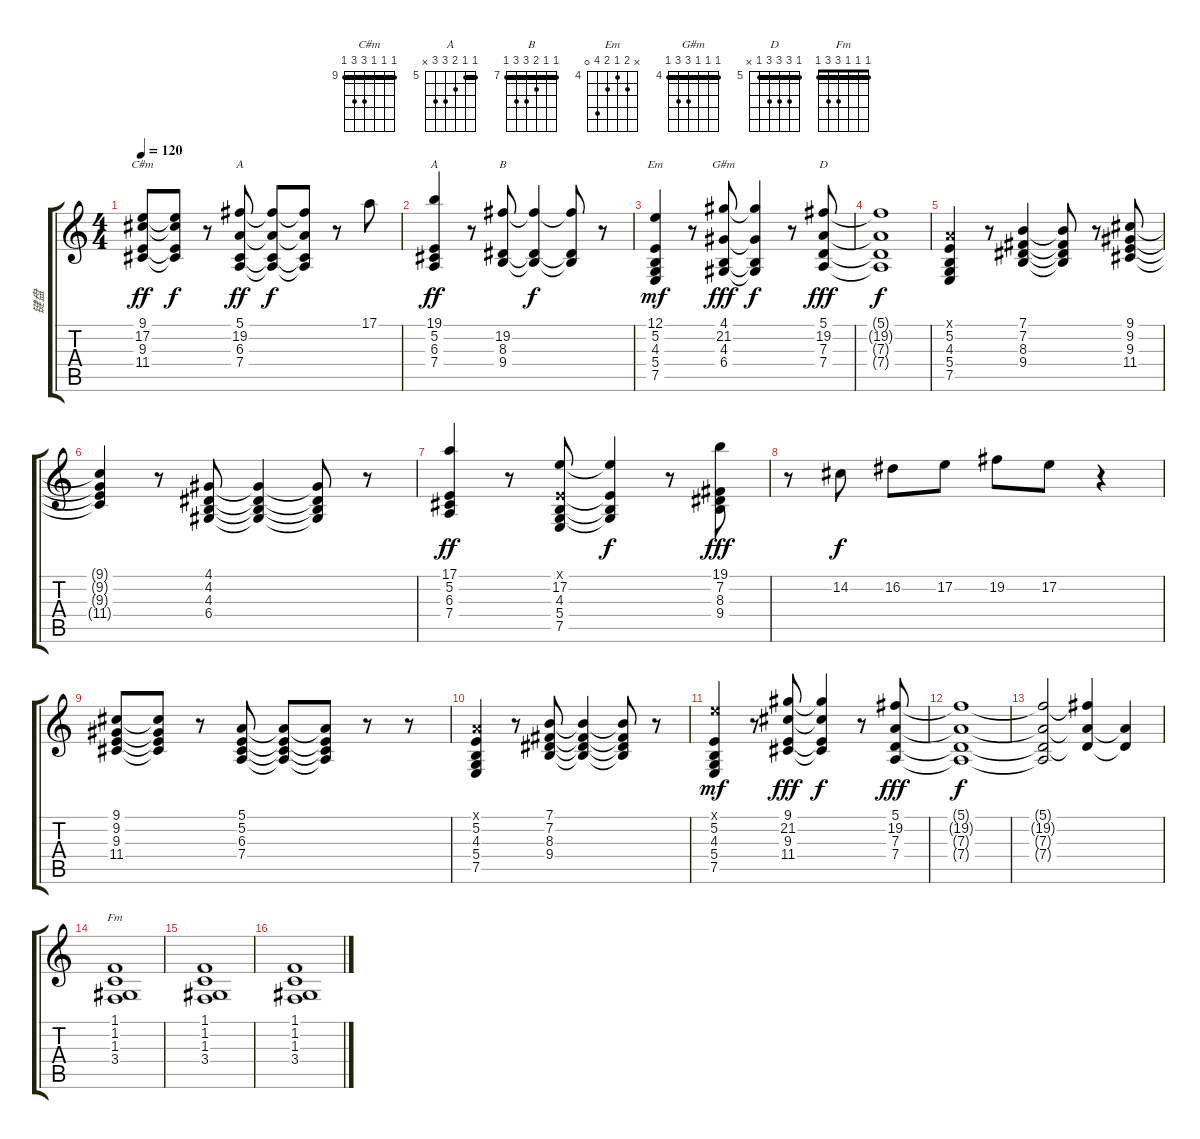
\track ("键盘" "键盘") {instrument synthstrings1}
\staff {score tabs}
\tuning (E4 B3 G3 D3 A2 E2) {hide}
\chord ("C#m" 9 9 9 11 11 9) {firstfret 9 barre 9}
\chord ("A" 5 5 6 7 7 5) {firstfret 5 barre 5}
\chord ("A" 5 5 6 7 7 x) {firstfret 5 barre 5}
\chord ("B" 7 7 8 9 9 7) {firstfret 7 barre 7}
\chord ("Em" x 5 4 5 7 0) {firstfret 4}
\chord ("G#m" 4 4 4 6 6 4) {firstfret 4 barre 4}
\chord ("D" 5 7 7 7 5 x) {firstfret 5 barre 5}
\chord ("Fm" 1 1 1 3 3 1) {barre 1}
\ts (4 4)
\tempo 120
\clef g2
\ks c
(9.1 17.2 9.3 11.4).8{ch "C#m" dy ff} (9.1{t} 17.2{t} 9.3{t} 11.4{t}).8{dy f} r.8 (5.1 19.2 6.3 7.4).8{ch "A" dy ff} (5.1{t} 19.2{t} 6.3{t} 7.4{t}).8{dy f} (5.1{t} 19.2{t} 6.3{t} 7.4{t}).8 r.8 17.1.8 |
(19.1 5.2 6.3 7.4).4{ch "A" dy ff} r.8 (19.2 8.3 9.4).8{ch "B"} (19.2{t} 8.3{t} 9.4{t}).4{dy f} (19.2{t} 8.3{t} 9.4{t}).8 r.8 |
(12.1 5.2 4.3 5.4 7.5).4{ch "Em" dy mf} r.8 (4.1 21.2 4.3 6.4).8{ch "G#m" dy fff} (4.1{t} 21.2{t} 4.3{t} 6.4{t}).4{dy f} r.8 (5.1 19.2 7.3 7.4).8{ch "D" dy fff} |
(5.1{t} 19.2{t} 7.3{t} 7.4{t}).1{dy f} |
(5.1{x} 5.2 4.3 5.4 7.5).4 r.8 (7.1 7.2 8.3 9.4).4 (7.1{t} 7.2{t} 8.3{t} 9.4{t}).8 r.8 (9.1 9.2 9.3 11.4).8 |
(9.1{t} 9.2{t} 9.3{t} 11.4{t}).4 r.8 (4.1 4.2 4.3 6.4).8 (4.1{t} 4.2{t} 4.3{t} 6.4{t}).4 (4.1{t} 4.2{t} 4.3{t} 6.4{t}).8 r.8 |
(17.1 5.2 6.3 7.4).4{dy ff} r.8 (0.1{x} 17.2 4.3 5.4 7.5).8 (0.1{t} 17.2{t} 4.3{t} 5.4{t}).4{dy f} r.8 (19.1 7.2 8.3 9.4).8{dy fff} |
r.8 14.2.8{dy f} 16.2.8 17.2.8 19.2.8 17.2.8 r.4 |
(9.1 9.2 9.3 11.4).8 (9.1{t} 9.2{t} 9.3{t} 11.4{t}).8 r.8 (5.1 5.2 6.3 7.4).8 (5.1{t} 5.2{t} 6.3{t} 7.4{t}).8 (5.1{t} 5.2{t} 6.3{t} 7.4{t}).8 r.8 r.8 |
(5.1{x} 5.2 4.3 5.4 7.5).4 r.8 (7.1 7.2 8.3 9.4).8 (7.1{t} 7.2{t} 8.3{t} 9.4{t}).4 (7.1{t} 7.2{t} 8.3{t} 9.4{t}).8 r.8 |
(12.1{x} 5.2 4.3 5.4 7.5).4{dy mf} r.8 (9.1 21.2 9.3 11.4).8{dy fff} (9.1{t} 21.2{t} 9.3{t} 11.4{t}).4{dy f} r.8 (5.1 19.2 7.3 7.4).8{dy fff} |
(5.1{t} 19.2{t} 7.3{t} 7.4{t}).1{dy f} |
(5.1{t} 19.2{t} 7.3{t} 7.4{t}).2 (5.1{t} 19.2{t} 7.3{t}).4 (5.1{t} 7.3{t}).4 |
(1.1 1.2 1.3 3.4).1{ch "Fm"} |
(1.1 1.2 1.3 3.4).1 |
(1.1 1.2 1.3 3.4).1
